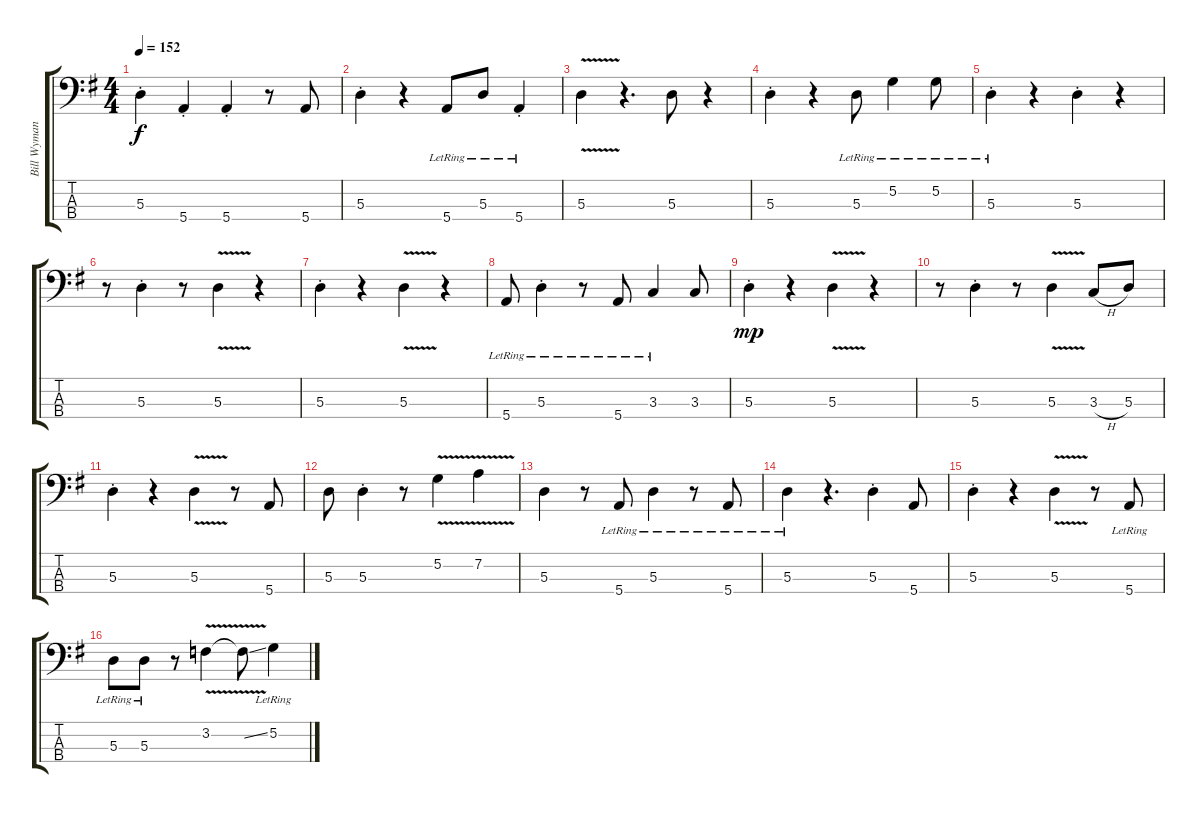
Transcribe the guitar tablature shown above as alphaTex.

\track ("Bill Wyman" "Bill Wyman") {instrument electricbassfinger}
\staff {score tabs}
\tuning (G2 D2 A1 E1) {hide}
\ts (4 4)
\tempo 152
\clef f4
\ks g
5.3{st}.4{dy f} 5.4{st}.4 5.4{st}.4 r.8 5.4.8 |
5.3{st}.4 r.4 5.4{lr}.8 5.3{lr}.8 5.4{st lr}.4 |
5.3{v}.4 r.4{d} 5.3.8 r.4 |
5.3{st}.4 r.4 5.3{lr}.8 5.2{lr}.4 5.2{lr}.8 |
5.3{st lr}.4 r.4 5.3{st}.4 r.4 |
r.8 5.3{st}.4 r.8 5.3{v}.4 r.4 |
5.3{st}.4 r.4 5.3{v}.4 r.4 |
5.4{lr}.8 5.3{st lr}.4 r.8 5.4{lr}.8 3.3{lr}.4 3.3.8 |
5.3{st}.4{dy mp} r.4 5.3{v}.4 r.4 |
r.8 5.3{st}.4 r.8 5.3{v}.4 3.3{h}.8 5.3.8 |
5.3{st}.4 r.4 5.3{v}.4 r.8 5.4.8 |
5.3.8 5.3{st}.4 r.8 5.2{v}.4 7.2{v}.4 |
5.3.4 r.8 5.4{lr}.8 5.3{lr}.4 r.8 5.4{lr}.8 |
5.3{lr}.4 r.4{d} 5.3{st}.4 5.4.8 |
5.3{st}.4 r.4 5.3{v}.4 r.8 5.4{lr}.8 |
5.3{lr}.8 5.3{lr}.8 r.8 3.2{v}.4 3.2{ss t}.8 5.2{lr}.4
